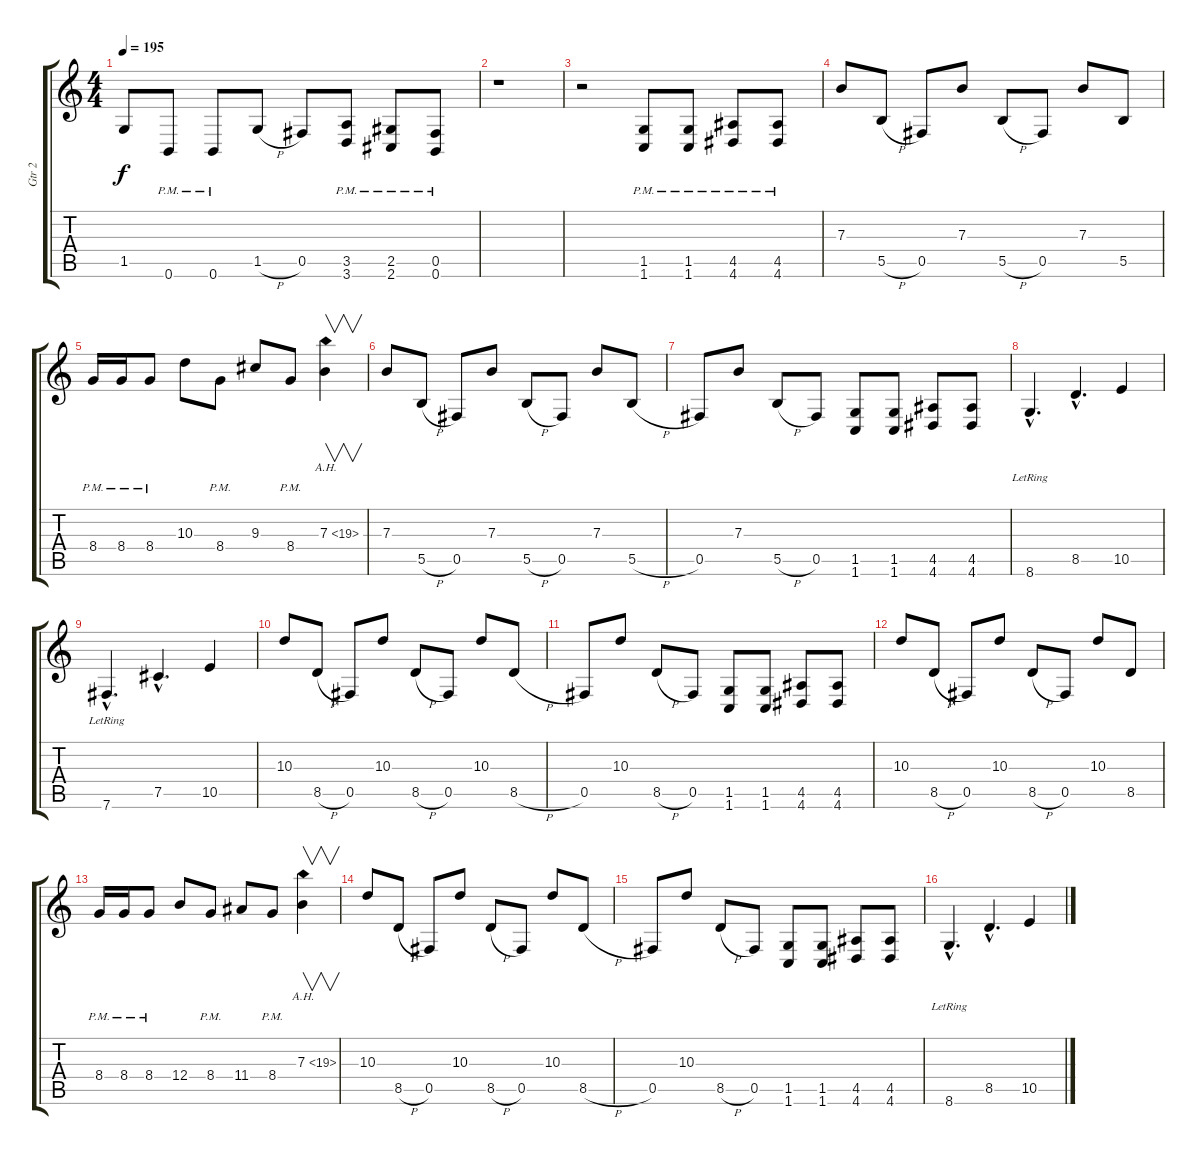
\track ("Gtr 2" "Gtr 2") {instrument distortionguitar}
\staff {score tabs}
\tuning (Db4 Ab3 E3 B2 Gb2 B1) {hide}
\ts (4 4)
\tempo 195
\clef g2
\ks c
1.5.8{dy f} 0.6{pm}.8 0.6{pm}.8 1.5{h}.8 0.5.8 (3.5{pm} 3.6{pm}).8 (2.5{pm} 2.6{pm}).8 (0.5{pm} 0.6{pm}).8 |
r.1 |
r.2 (1.5{pm} 1.6{pm}).8 (1.5{pm} 1.6{pm}).8 (4.5{pm} 4.6{pm}).8 (4.5{pm} 4.6{pm}).8 |
7.3.8 5.5{h}.8 0.5.8 7.3.8 5.5{h}.8 0.5.8 7.3.8 5.5.8 |
8.4{pm}.16 8.4{pm}.16 8.4{pm}.8 10.3.8 8.4{pm}.8 9.3.8 8.4{pm}.8 7.3{ah 12}.4{v} |
7.3.8 5.5{h}.8 0.5.8 7.3.8 5.5{h}.8 0.5.8 7.3.8 5.5{h}.8 |
0.5.8 7.3.8 5.5{h}.8 0.5.8 (1.5 1.6).8 (1.5 1.6).8 (4.5 4.6).8 (4.5 4.6).8 |
8.6{hac lr}.4{d} 8.5{hac}.4{d} 10.5.4 |
7.6{hac lr}.4{d} 7.5{hac}.4{d} 10.5.4 |
10.3.8 8.5{h}.8 0.5.8 10.3.8 8.5{h}.8 0.5.8 10.3.8 8.5{h}.8 |
0.5.8 10.3.8 8.5{h}.8 0.5.8 (1.5 1.6).8 (1.5 1.6).8 (4.5 4.6).8 (4.5 4.6).8 |
10.3.8 8.5{h}.8 0.5.8 10.3.8 8.5{h}.8 0.5.8 10.3.8 8.5.8 |
8.4{pm}.16 8.4{pm}.16 8.4{pm}.8 12.4.8 8.4{pm}.8 11.4.8 8.4{pm}.8 7.3{ah 12}.4{v} |
10.3.8 8.5{h}.8 0.5.8 10.3.8 8.5{h}.8 0.5.8 10.3.8 8.5{h}.8 |
0.5.8 10.3.8 8.5{h}.8 0.5.8 (1.5 1.6).8 (1.5 1.6).8 (4.5 4.6).8 (4.5 4.6).8 |
8.6{hac lr}.4{d} 8.5{hac}.4{d} 10.5.4
